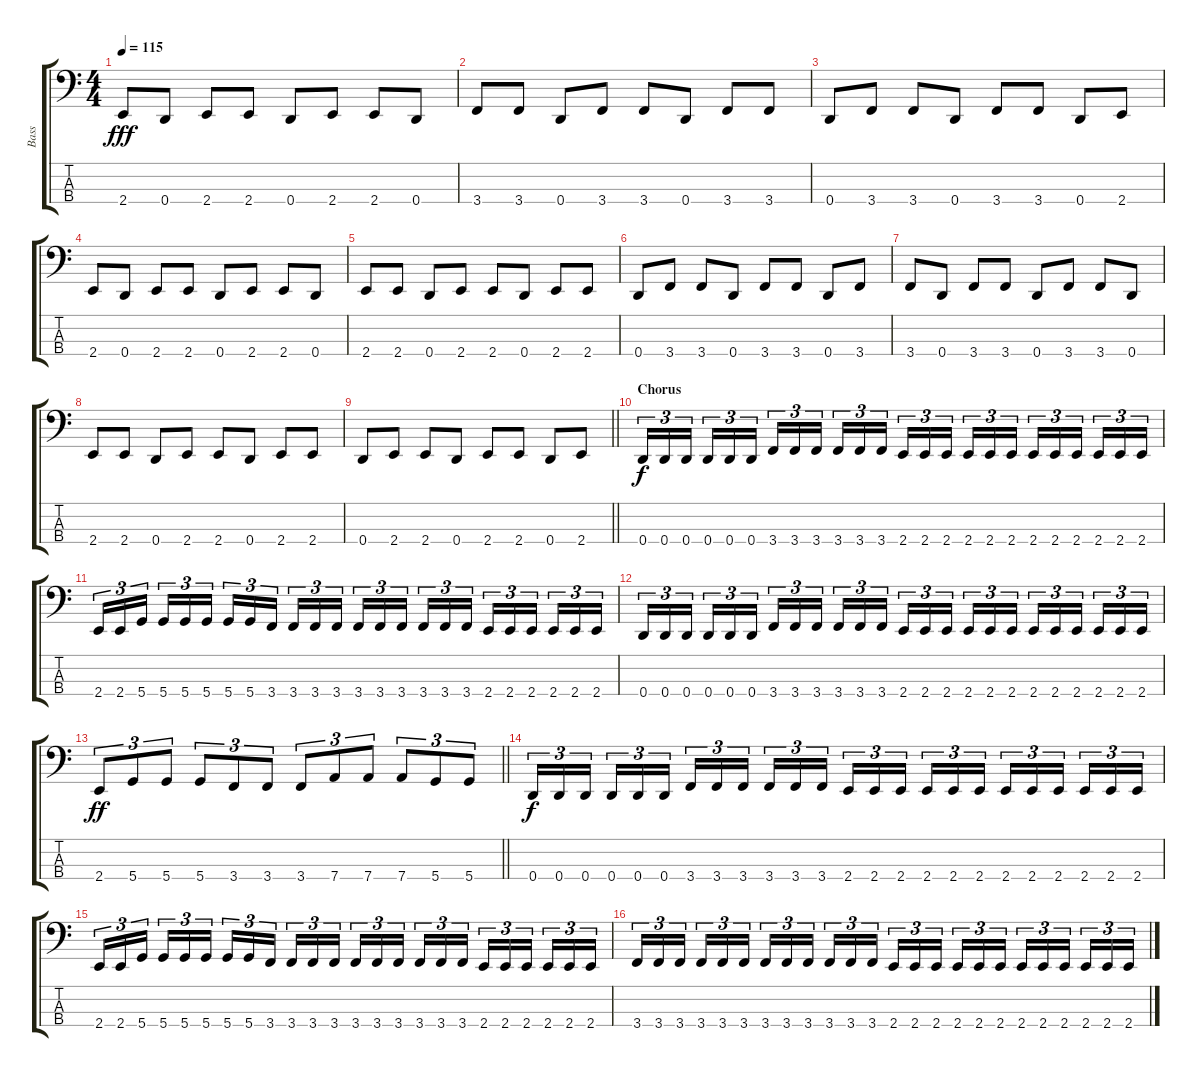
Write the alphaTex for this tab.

\track ("Bass" "Bass") {instrument electricbassfinger}
\staff {score tabs}
\tuning (F2 C2 G1 D1) {hide}
\ts (4 4)
\tempo 115
\clef f4
\ks c
2.4.8{dy fff} 0.4.8 2.4.8 2.4.8 0.4.8 2.4.8 2.4.8 0.4.8 |
3.4.8 3.4.8 0.4.8 3.4.8 3.4.8 0.4.8 3.4.8 3.4.8 |
0.4.8 3.4.8 3.4.8 0.4.8 3.4.8 3.4.8 0.4.8 2.4.8 |
2.4.8 0.4.8 2.4.8 2.4.8 0.4.8 2.4.8 2.4.8 0.4.8 |
2.4.8 2.4.8 0.4.8 2.4.8 2.4.8 0.4.8 2.4.8 2.4.8 |
0.4.8 3.4.8 3.4.8 0.4.8 3.4.8 3.4.8 0.4.8 3.4.8 |
3.4.8 0.4.8 3.4.8 3.4.8 0.4.8 3.4.8 3.4.8 0.4.8 |
2.4.8 2.4.8 0.4.8 2.4.8 2.4.8 0.4.8 2.4.8 2.4.8 |
\barLineRight lightlight
0.4.8 2.4.8 2.4.8 0.4.8 2.4.8 2.4.8 0.4.8 2.4.8 |
\section ("" "Chorus")
0.4.16{tu (3 2) dy f} 0.4.16{tu (3 2)} 0.4.16{tu (3 2) beam splitsecondary} 0.4.16{tu (3 2)} 0.4.16{tu (3 2)} 0.4.16{tu (3 2)} 3.4.16{tu (3 2)} 3.4.16{tu (3 2)} 3.4.16{tu (3 2) beam splitsecondary} 3.4.16{tu (3 2)} 3.4.16{tu (3 2)} 3.4.16{tu (3 2)} 2.4.16{tu (3 2)} 2.4.16{tu (3 2)} 2.4.16{tu (3 2) beam splitsecondary} 2.4.16{tu (3 2)} 2.4.16{tu (3 2)} 2.4.16{tu (3 2)} 2.4.16{tu (3 2)} 2.4.16{tu (3 2)} 2.4.16{tu (3 2) beam splitsecondary} 2.4.16{tu (3 2)} 2.4.16{tu (3 2)} 2.4.16{tu (3 2)} |
2.4.16{tu (3 2)} 2.4.16{tu (3 2)} 5.4.16{tu (3 2) beam splitsecondary} 5.4.16{tu (3 2)} 5.4.16{tu (3 2)} 5.4.16{tu (3 2)} 5.4.16{tu (3 2)} 5.4.16{tu (3 2)} 3.4.16{tu (3 2) beam splitsecondary} 3.4.16{tu (3 2)} 3.4.16{tu (3 2)} 3.4.16{tu (3 2)} 3.4.16{tu (3 2)} 3.4.16{tu (3 2)} 3.4.16{tu (3 2) beam splitsecondary} 3.4.16{tu (3 2)} 3.4.16{tu (3 2)} 3.4.16{tu (3 2)} 2.4.16{tu (3 2)} 2.4.16{tu (3 2)} 2.4.16{tu (3 2) beam splitsecondary} 2.4.16{tu (3 2)} 2.4.16{tu (3 2)} 2.4.16{tu (3 2)} |
0.4.16{tu (3 2)} 0.4.16{tu (3 2)} 0.4.16{tu (3 2) beam splitsecondary} 0.4.16{tu (3 2)} 0.4.16{tu (3 2)} 0.4.16{tu (3 2)} 3.4.16{tu (3 2)} 3.4.16{tu (3 2)} 3.4.16{tu (3 2) beam splitsecondary} 3.4.16{tu (3 2)} 3.4.16{tu (3 2)} 3.4.16{tu (3 2)} 2.4.16{tu (3 2)} 2.4.16{tu (3 2)} 2.4.16{tu (3 2) beam splitsecondary} 2.4.16{tu (3 2)} 2.4.16{tu (3 2)} 2.4.16{tu (3 2)} 2.4.16{tu (3 2)} 2.4.16{tu (3 2)} 2.4.16{tu (3 2) beam splitsecondary} 2.4.16{tu (3 2)} 2.4.16{tu (3 2)} 2.4.16{tu (3 2)} |
\barLineRight lightlight
2.4.8{tu (3 2) dy ff} 5.4.8{tu (3 2)} 5.4.8{tu (3 2)} 5.4.8{tu (3 2)} 3.4.8{tu (3 2)} 3.4.8{tu (3 2)} 3.4.8{tu (3 2)} 7.4.8{tu (3 2)} 7.4.8{tu (3 2)} 7.4.8{tu (3 2)} 5.4.8{tu (3 2)} 5.4.8{tu (3 2)} |
0.4.16{tu (3 2) dy f} 0.4.16{tu (3 2)} 0.4.16{tu (3 2) beam splitsecondary} 0.4.16{tu (3 2)} 0.4.16{tu (3 2)} 0.4.16{tu (3 2)} 3.4.16{tu (3 2)} 3.4.16{tu (3 2)} 3.4.16{tu (3 2) beam splitsecondary} 3.4.16{tu (3 2)} 3.4.16{tu (3 2)} 3.4.16{tu (3 2)} 2.4.16{tu (3 2)} 2.4.16{tu (3 2)} 2.4.16{tu (3 2) beam splitsecondary} 2.4.16{tu (3 2)} 2.4.16{tu (3 2)} 2.4.16{tu (3 2)} 2.4.16{tu (3 2)} 2.4.16{tu (3 2)} 2.4.16{tu (3 2) beam splitsecondary} 2.4.16{tu (3 2)} 2.4.16{tu (3 2)} 2.4.16{tu (3 2)} |
2.4.16{tu (3 2)} 2.4.16{tu (3 2)} 5.4.16{tu (3 2) beam splitsecondary} 5.4.16{tu (3 2)} 5.4.16{tu (3 2)} 5.4.16{tu (3 2)} 5.4.16{tu (3 2)} 5.4.16{tu (3 2)} 3.4.16{tu (3 2) beam splitsecondary} 3.4.16{tu (3 2)} 3.4.16{tu (3 2)} 3.4.16{tu (3 2)} 3.4.16{tu (3 2)} 3.4.16{tu (3 2)} 3.4.16{tu (3 2) beam splitsecondary} 3.4.16{tu (3 2)} 3.4.16{tu (3 2)} 3.4.16{tu (3 2)} 2.4.16{tu (3 2)} 2.4.16{tu (3 2)} 2.4.16{tu (3 2) beam splitsecondary} 2.4.16{tu (3 2)} 2.4.16{tu (3 2)} 2.4.16{tu (3 2)} |
3.4.16{tu (3 2)} 3.4.16{tu (3 2)} 3.4.16{tu (3 2) beam splitsecondary} 3.4.16{tu (3 2)} 3.4.16{tu (3 2)} 3.4.16{tu (3 2)} 3.4.16{tu (3 2)} 3.4.16{tu (3 2)} 3.4.16{tu (3 2) beam splitsecondary} 3.4.16{tu (3 2)} 3.4.16{tu (3 2)} 3.4.16{tu (3 2)} 2.4.16{tu (3 2)} 2.4.16{tu (3 2)} 2.4.16{tu (3 2) beam splitsecondary} 2.4.16{tu (3 2)} 2.4.16{tu (3 2)} 2.4.16{tu (3 2)} 2.4.16{tu (3 2)} 2.4.16{tu (3 2)} 2.4.16{tu (3 2) beam splitsecondary} 2.4.16{tu (3 2)} 2.4.16{tu (3 2)} 2.4.16{tu (3 2)}
